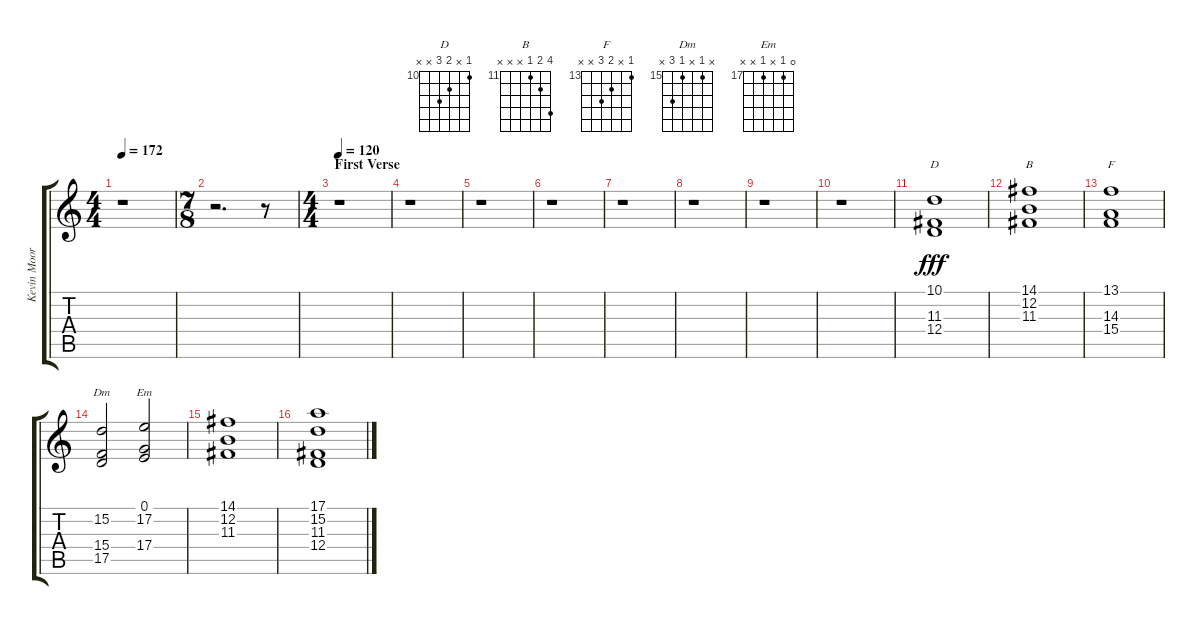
\track ("Kevin Moore" "Kevin Moor") {instrument stringensemble1}
\staff {score tabs}
\tuning (E4 B3 G3 D3 A2 E2) {hide}
\chord ("D" 10 x 11 12 x x) {firstfret 10}
\chord ("B" 14 12 11 x x x) {firstfret 11}
\chord ("F" 13 x 14 15 x x) {firstfret 13}
\chord ("Dm" x 15 x 15 17 x) {firstfret 15}
\chord ("Em" 0 17 x 17 x x) {firstfret 17}
\ts (4 4)
\tempo 172
\clef g2
\ks c
r.1{dy f} |
\ts (7 8)
r.2{d} r.8 |
\ts (4 4)
\section ("" "First Verse")
\tempo 120
r.1 |
r.1 |
r.1 |
r.1 |
r.1 |
r.1 |
r.1 |
r.1 |
(10.1 11.3 12.4).1{ch "D" dy fff volume 9 instrument stringensemble2} |
(14.1 12.2 11.3).1{ch "B"} |
(13.1 14.3 15.4).1{ch "F"} |
(15.2 15.4 17.5).2{ch "Dm"} (0.1 17.2 17.4).2{ch "Em"} |
(14.1 12.2 11.3).1 |
(17.1 15.2 11.3 12.4).1
